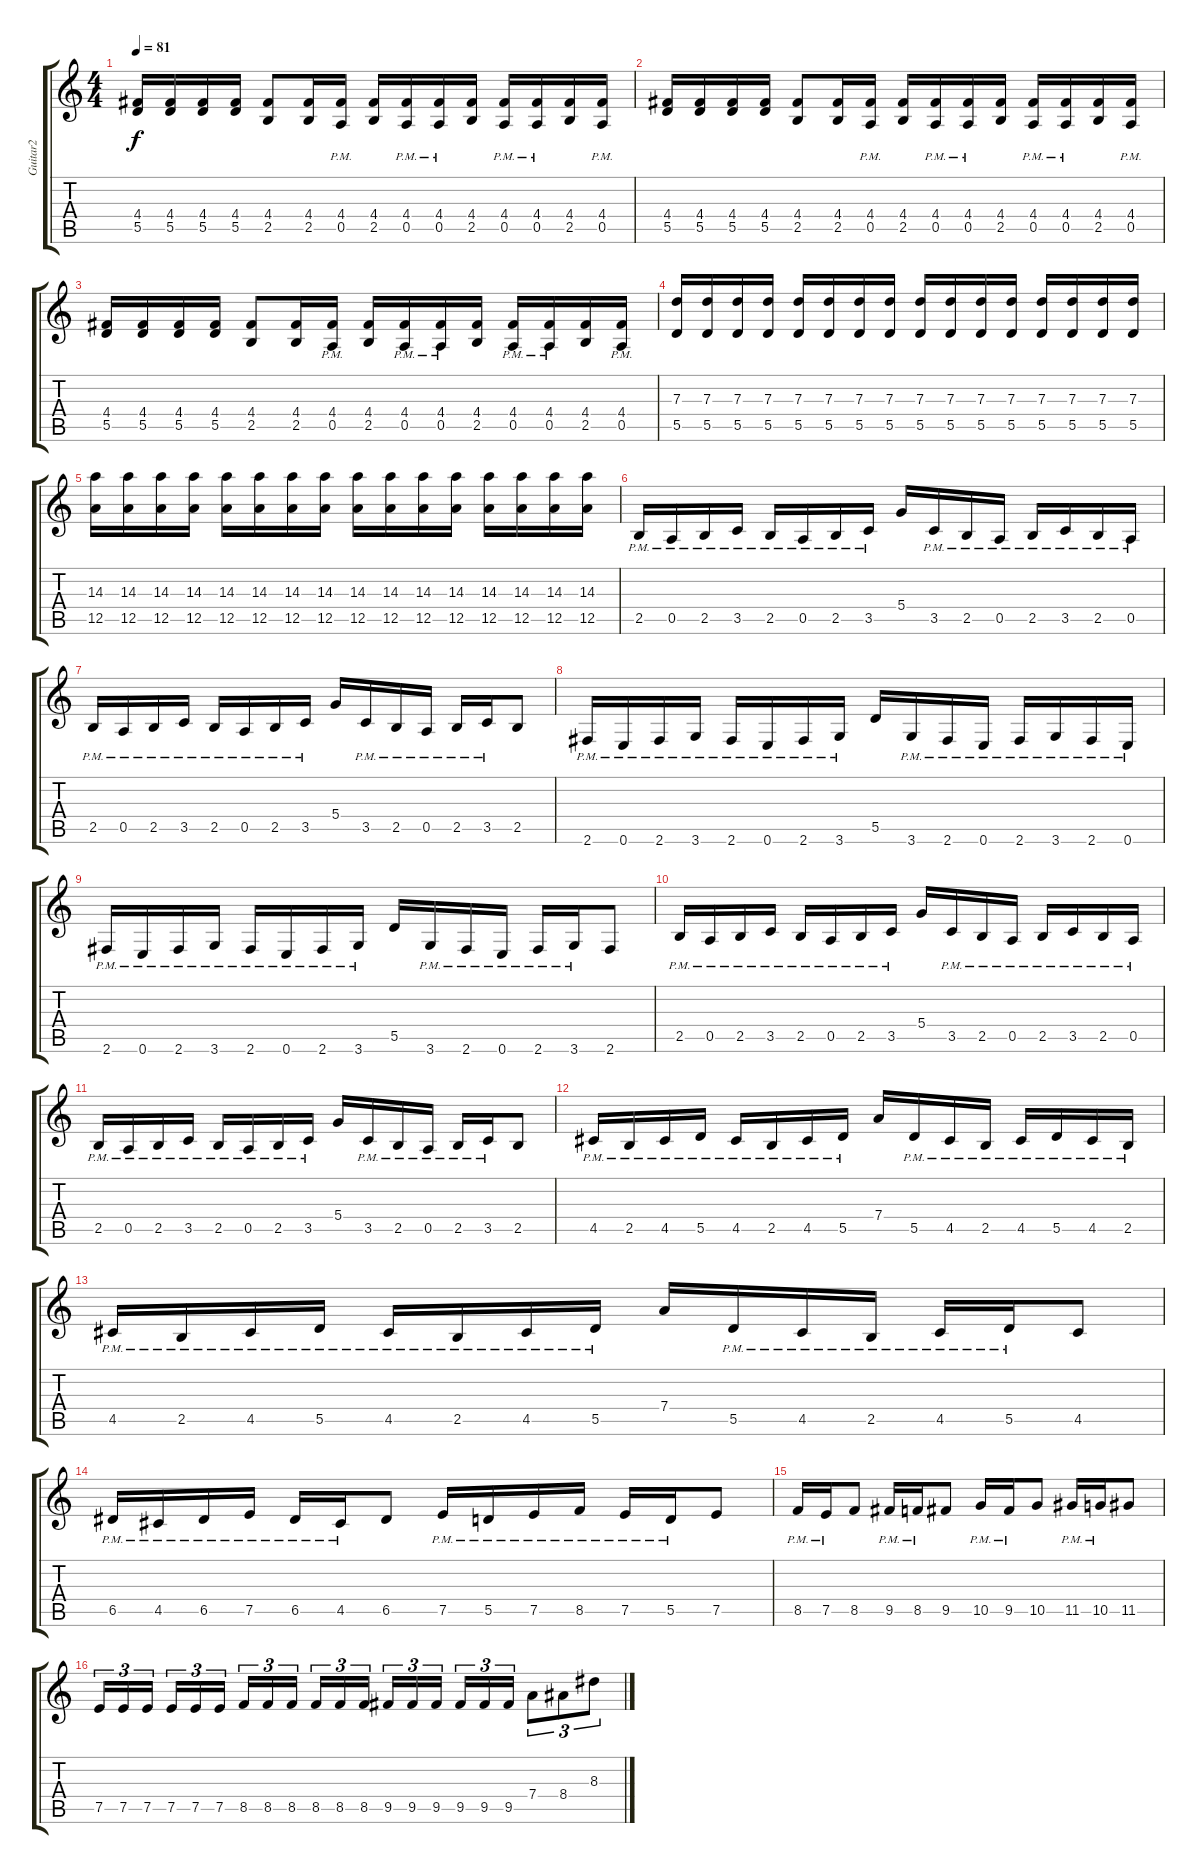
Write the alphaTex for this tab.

\track ("Guitar2" "Guitar2") {instrument overdrivenguitar}
\staff {score tabs}
\tuning (E4 B3 G3 D3 A2 E2) {hide}
\ts (4 4)
\tempo 81
\clef g2
\ks c
(4.4 5.5).16{dy f} (4.4 5.5).16 (4.4 5.5).16 (4.4 5.5).16 (4.4 2.5).8 (4.4 2.5).16 (4.4{pm} 0.5{pm}).16 (4.4 2.5).16 (4.4{pm} 0.5{pm}).16 (4.4{pm} 0.5{pm}).16 (4.4 2.5).16 (4.4{pm} 0.5{pm}).16 (4.4{pm} 0.5{pm}).16 (4.4 2.5).16 (4.4{pm} 0.5{pm}).16 |
(4.4 5.5).16 (4.4 5.5).16 (4.4 5.5).16 (4.4 5.5).16 (4.4 2.5).8 (4.4 2.5).16 (4.4{pm} 0.5{pm}).16 (4.4 2.5).16 (4.4{pm} 0.5{pm}).16 (4.4{pm} 0.5{pm}).16 (4.4 2.5).16 (4.4{pm} 0.5{pm}).16 (4.4{pm} 0.5{pm}).16 (4.4 2.5).16 (4.4{pm} 0.5{pm}).16 |
(4.4 5.5).16 (4.4 5.5).16 (4.4 5.5).16 (4.4 5.5).16 (4.4 2.5).8 (4.4 2.5).16 (4.4{pm} 0.5{pm}).16 (4.4 2.5).16 (4.4{pm} 0.5{pm}).16 (4.4{pm} 0.5{pm}).16 (4.4 2.5).16 (4.4{pm} 0.5{pm}).16 (4.4{pm} 0.5{pm}).16 (4.4 2.5).16 (4.4{pm} 0.5{pm}).16 |
(7.3 5.5).16 (7.3 5.5).16 (7.3 5.5).16 (7.3 5.5).16 (7.3 5.5).16 (7.3 5.5).16 (7.3 5.5).16 (7.3 5.5).16 (7.3 5.5).16 (7.3 5.5).16 (7.3 5.5).16 (7.3 5.5).16 (7.3 5.5).16 (7.3 5.5).16 (7.3 5.5).16 (7.3 5.5).16 |
(14.3 12.5).16 (14.3 12.5).16 (14.3 12.5).16 (14.3 12.5).16 (14.3 12.5).16 (14.3 12.5).16 (14.3 12.5).16 (14.3 12.5).16 (14.3 12.5).16 (14.3 12.5).16 (14.3 12.5).16 (14.3 12.5).16 (14.3 12.5).16 (14.3 12.5).16 (14.3 12.5).16 (14.3 12.5).16 |
2.5{pm}.16 0.5{pm}.16 2.5{pm}.16 3.5{pm}.16 2.5{pm}.16 0.5{pm}.16 2.5{pm}.16 3.5{pm}.16 5.4.16 3.5{pm}.16 2.5{pm}.16 0.5{pm}.16 2.5{pm}.16 3.5{pm}.16 2.5{pm}.16 0.5{pm}.16 |
2.5{pm}.16 0.5{pm}.16 2.5{pm}.16 3.5{pm}.16 2.5{pm}.16 0.5{pm}.16 2.5{pm}.16 3.5{pm}.16 5.4.16 3.5{pm}.16 2.5{pm}.16 0.5{pm}.16 2.5{pm}.16 3.5{pm}.16 2.5.8 |
2.6{pm}.16 0.6{pm}.16 2.6{pm}.16 3.6{pm}.16 2.6{pm}.16 0.6{pm}.16 2.6{pm}.16 3.6{pm}.16 5.5.16 3.6{pm}.16 2.6{pm}.16 0.6{pm}.16 2.6{pm}.16 3.6{pm}.16 2.6{pm}.16 0.6{pm}.16 |
2.6{pm}.16 0.6{pm}.16 2.6{pm}.16 3.6{pm}.16 2.6{pm}.16 0.6{pm}.16 2.6{pm}.16 3.6{pm}.16 5.5.16 3.6{pm}.16 2.6{pm}.16 0.6{pm}.16 2.6{pm}.16 3.6{pm}.16 2.6.8 |
2.5{pm}.16 0.5{pm}.16 2.5{pm}.16 3.5{pm}.16 2.5{pm}.16 0.5{pm}.16 2.5{pm}.16 3.5{pm}.16 5.4.16 3.5{pm}.16 2.5{pm}.16 0.5{pm}.16 2.5{pm}.16 3.5{pm}.16 2.5{pm}.16 0.5{pm}.16 |
2.5{pm}.16 0.5{pm}.16 2.5{pm}.16 3.5{pm}.16 2.5{pm}.16 0.5{pm}.16 2.5{pm}.16 3.5{pm}.16 5.4.16 3.5{pm}.16 2.5{pm}.16 0.5{pm}.16 2.5{pm}.16 3.5{pm}.16 2.5.8 |
4.5{pm}.16 2.5{pm}.16 4.5{pm}.16 5.5{pm}.16 4.5{pm}.16 2.5{pm}.16 4.5{pm}.16 5.5{pm}.16 7.4.16 5.5{pm}.16 4.5{pm}.16 2.5{pm}.16 4.5{pm}.16 5.5{pm}.16 4.5{pm}.16 2.5{pm}.16 |
4.5{pm}.16 2.5{pm}.16 4.5{pm}.16 5.5{pm}.16 4.5{pm}.16 2.5{pm}.16 4.5{pm}.16 5.5{pm}.16 7.4.16 5.5{pm}.16 4.5{pm}.16 2.5{pm}.16 4.5{pm}.16 5.5{pm}.16 4.5.8 |
6.5{pm}.16 4.5{pm}.16 6.5{pm}.16 7.5{pm}.16 6.5{pm}.16 4.5{pm}.16 6.5.8 7.5{pm}.16 5.5{pm}.16 7.5{pm}.16 8.5{pm}.16 7.5{pm}.16 5.5{pm}.16 7.5.8 |
8.5{pm}.16 7.5{pm}.16 8.5.8 9.5{pm}.16 8.5{pm}.16 9.5.8 10.5{pm}.16 9.5{pm}.16 10.5.8 11.5{pm}.16 10.5{pm}.16 11.5.8 |
7.5.16{tu (3 2)} 7.5.16{tu (3 2)} 7.5.16{tu (3 2) beam splitsecondary} 7.5.16{tu (3 2)} 7.5.16{tu (3 2)} 7.5.16{tu (3 2)} 8.5.16{tu (3 2)} 8.5.16{tu (3 2)} 8.5.16{tu (3 2) beam splitsecondary} 8.5.16{tu (3 2)} 8.5.16{tu (3 2)} 8.5.16{tu (3 2)} 9.5.16{tu (3 2)} 9.5.16{tu (3 2)} 9.5.16{tu (3 2) beam splitsecondary} 9.5.16{tu (3 2)} 9.5.16{tu (3 2)} 9.5.16{tu (3 2)} 7.4.8{tu (3 2)} 8.4.8{tu (3 2)} 8.3.8{tu (3 2)}
